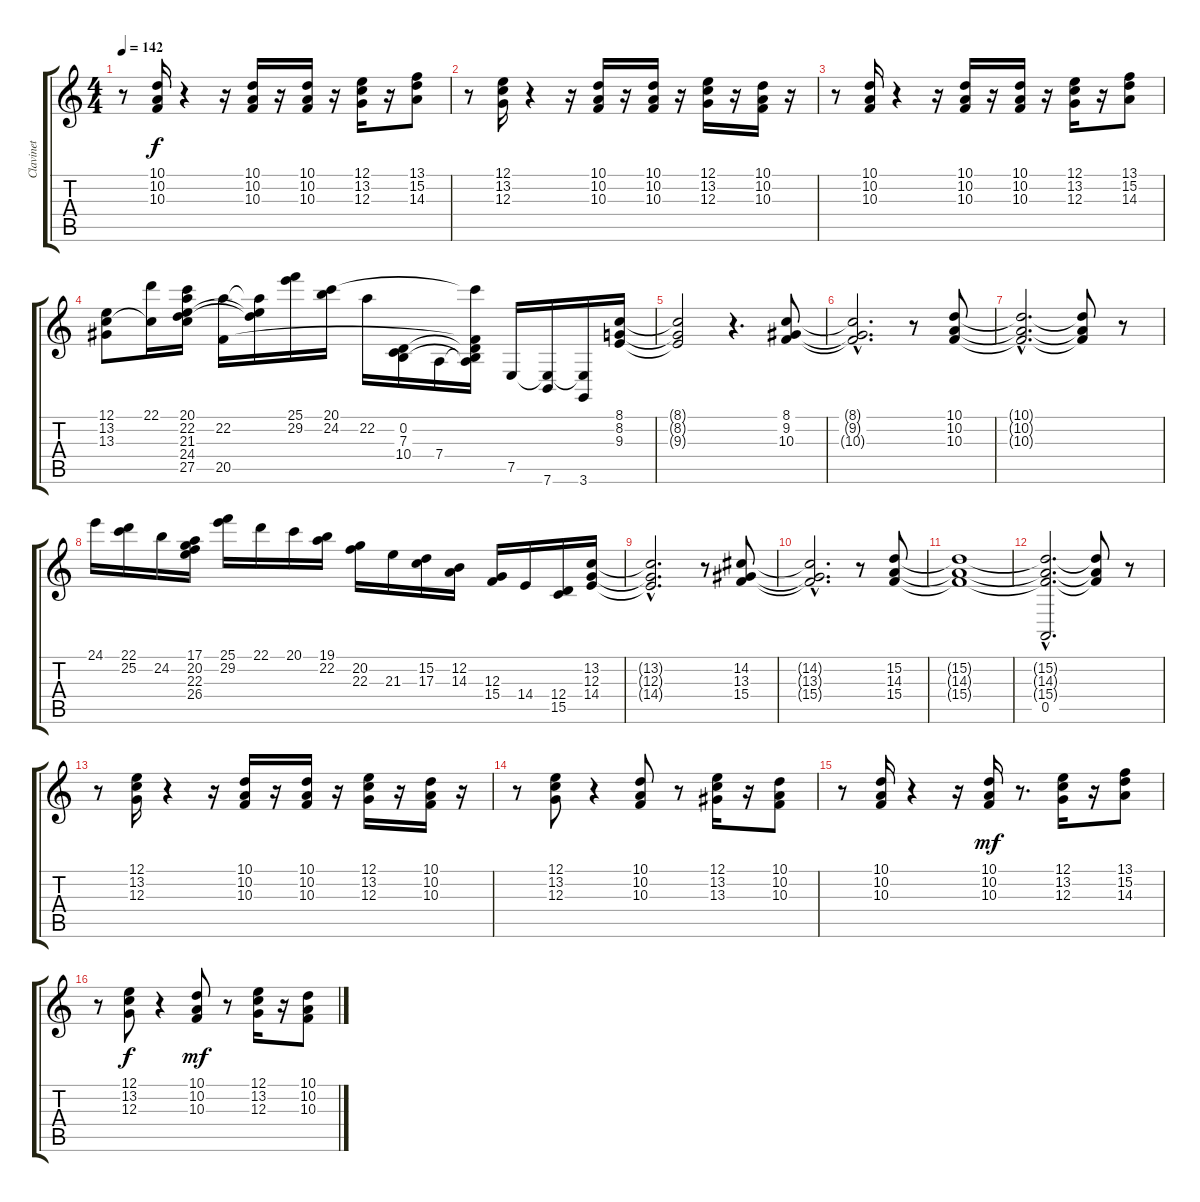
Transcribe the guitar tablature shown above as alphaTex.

\track ("Clavinet" "Clavinet") {instrument clavinet}
\staff {score tabs}
\tuning (E4 B3 G3 D3 A2 E2) {hide}
\ts (4 4)
\tempo 142
\clef g2
\ks c
r.8{dy f} (10.1 10.2 10.3).16 r.4 r.16 (10.1 10.2 10.3).16 r.16 (10.1 10.2 10.3).16 r.16 (12.1 13.2 12.3).16 r.16 (13.1 15.2 14.3).8 |
r.8 (12.1 13.2 12.3).16 r.4 r.16 (10.1 10.2 10.3).16 r.16 (10.1 10.2 10.3).16 r.16 (12.1 13.2 12.3).16 r.16 (10.1 10.2 10.3).16 r.16 |
r.8 (10.1 10.2 10.3).16 r.4 r.16 (10.1 10.2 10.3).16 r.16 (10.1 10.2 10.3).16 r.16 (12.1 13.2 12.3).16 r.16 (13.1 15.2 14.3).8 |
(12.1 13.2 13.3).8 (22.1 13.2{t}).16 (20.1 22.2 21.3 24.4 27.5).16 (22.2 20.5).16 (22.2{t} 21.3{t} 24.4{t}).16 (25.1 29.2).16 (20.1 24.2).16 22.2.16 (0.2 7.3 10.4).16 7.4.16 (20.1{t} 0.2{t} 7.3{t} 7.4{t} 20.5{t}).16 7.5.16 (7.5{t} 7.6).16 (7.5{t} 3.6).16 (8.1 8.2 9.3).16 |
(8.1{t} 8.2{t} 9.3{t}).2 r.4{d} (8.1 9.2 10.3).8 |
(8.1{hac t} 9.2{hac t} 10.3{hac t}).2{d} r.8 (10.1 10.2 10.3).8 |
(10.1{hac t} 10.2{hac t} 10.3{hac t}).2{d} (10.1{t} 10.2{t} 10.3{t}).8 r.8 |
24.1.16 (22.1 25.2).16 24.2.16 (17.1 20.2 22.3 26.4).16 (25.1 29.2).16 22.1.16 20.1.16 (19.1 22.2).16 (20.2 22.3).16 21.3.16 (15.2 17.3).16 (12.2 14.3).16 (12.3 15.4).16 14.4.16 (12.4 15.5).16 (13.2 12.3 14.4).16 |
(13.2{hac t} 12.3{hac t} 14.4{hac t}).2{d} r.8 (14.2 13.3 15.4).8 |
(14.2{hac t} 13.3{hac t} 15.4{hac t}).2{d} r.8 (15.2 14.3 15.4).8 |
(15.2{t} 14.3{t} 15.4{t}).1 |
(15.2{hac t} 14.3{hac t} 15.4{hac t} 0.5{hac}).2{d} (15.2{t} 14.3{t} 15.4{t}).8 r.8 |
r.8 (12.1 13.2 12.3).16 r.4 r.16 (10.1 10.2 10.3).16 r.16 (10.1 10.2 10.3).16 r.16 (12.1 13.2 12.3).16 r.16 (10.1 10.2 10.3).16 r.16 |
r.8 (12.1 13.2 12.3).8 r.4 (10.1 10.2 10.3).8 r.8 (12.1 13.2 13.3).16 r.16 (10.1 10.2 10.3).8 |
r.8 (10.1 10.2 10.3).16 r.4 r.16 (10.1 10.2 10.3).16{dy mf} r.8{d} (12.1 13.2 12.3).16 r.16 (13.1 15.2 14.3).8 |
r.8 (12.1 13.2 12.3).8{dy f} r.4 (10.1 10.2 10.3).8{dy mf} r.8 (12.1 13.2 12.3).16 r.16 (10.1 10.2 10.3).8
